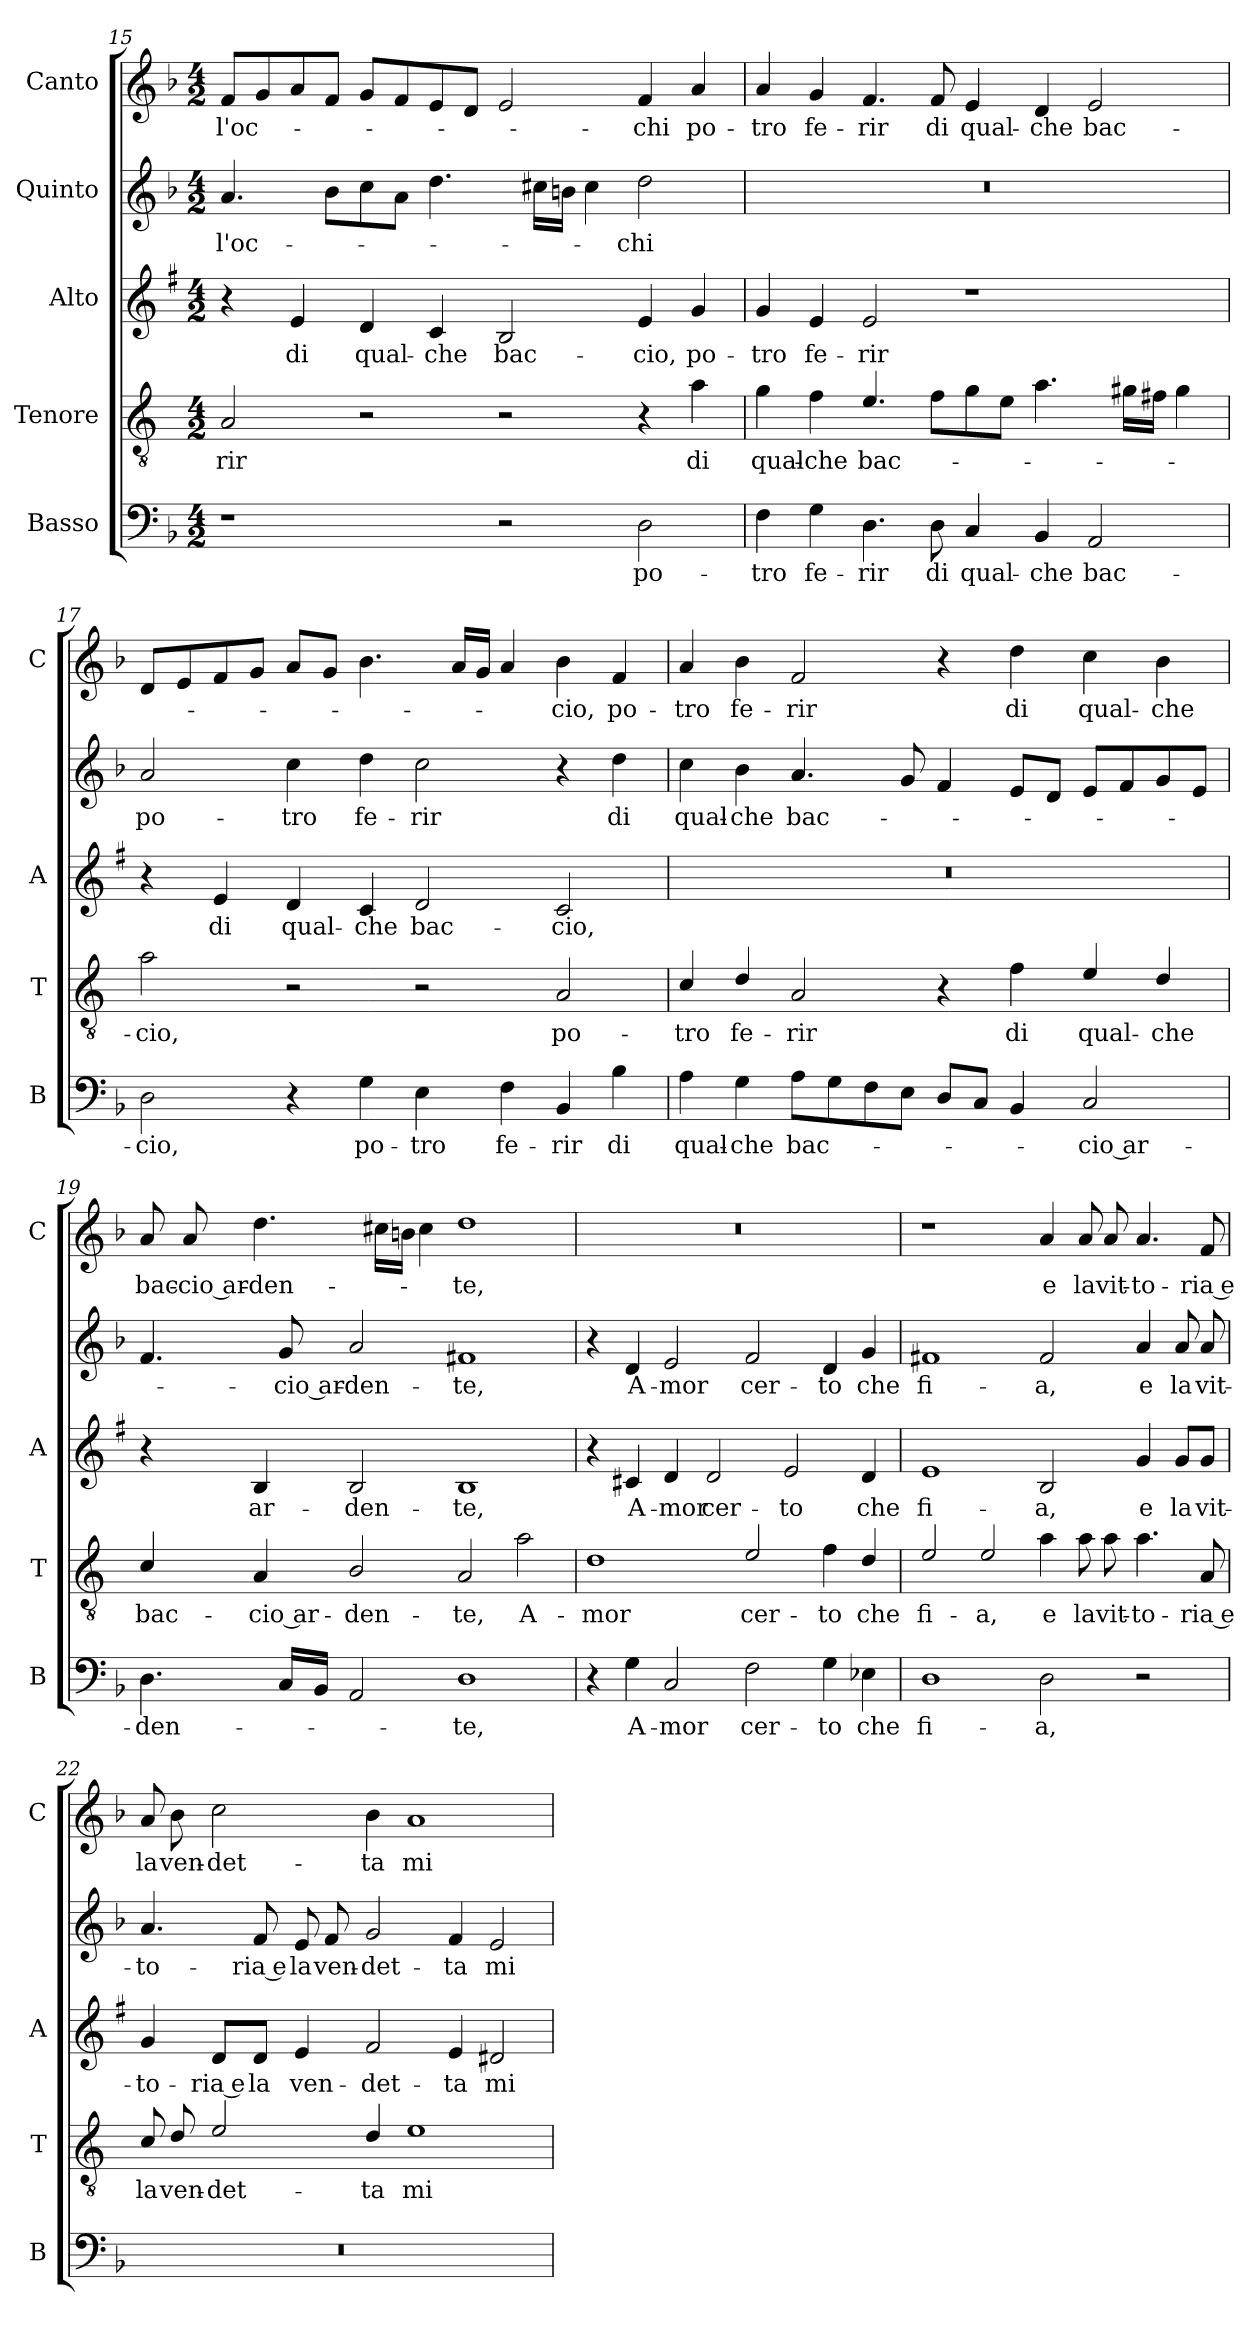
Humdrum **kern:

**kern	**text	**kern	**text	**kern	**text	**kern	**text	**kern	**text
*part5	*part5	*part4	*part4	*part3	*part3	*part2	*part2	*part1	*part1
*staff5	*staff5	*staff4	*staff4	*staff3	*staff3	*staff2	*staff2	*staff1	*staff1
*I"Basso	*	*I"Tenore	*	*I"Alto	*	*I"Quinto	*	*I"Canto	*
*I'B	*	*I'T	*	*I'A	*	*	*	*I'C	*
!!LO:LB:g=z
*clefF4	*	*clefGv2	*	*clefG2	*	*clefG2	*	*clefG2	*
*	*	*ITrd4c7	*	*ITrd1c2	*	*	*	*	*
*k[b-]	*	*k[b-]	*	*k[b-]	*	*k[b-]	*	*k[b-]	*
*F:	*	*F:	*	*F:	*	*F:	*	*F:	*
*M4/2	*	*M4/2	*	*M4/2	*	*M4/2	*	*M4/2	*
=15	=15	=15	=15	=15	=15	=15	=15	=15	=15
!	!	!	!LO:LY:b	!	!	!	!LO:LY:b	!	!LO:LY:b
1r	.	2D/	-rir	4r	.	4.a/	-l'oc-	8f/L	-l'oc-
.	.	.	.	.	.	.	.	8g/	.
!	!	!	!	!	!LO:LY:b	!	!	!	!
.	.	.	.	4d/	di	.	.	8a/	.
.	.	.	.	.	.	8b-\L	.	8f/J	.
!	!	!	!	!	!LO:LY:b	!	!	!	!
.	.	2r	.	4c/	qual-	8cc\	.	8g/L	.
.	.	.	.	.	.	8a\J	.	8f/	.
!	!	!	!	!	!LO:LY:b	!	!	!	!
.	.	.	.	4B-/	-che	4.dd\	.	8e/	.
.	.	.	.	.	.	.	.	8d/J	.
!	!	!	!	!	!LO:LY:b	!	!	!	!
2r	.	2r	.	2A/	bac-	.	.	2e/	.
.	.	.	.	.	.	16cc#X\LL	.	.	.
.	.	.	.	.	.	16bn\JJ	.	.	.
.	.	.	.	.	.	4cc#\	.	.	.
!	!LO:LY:b	!	!	!	!LO:LY:b	!	!LO:LY:b	!	!LO:LY:b
2D\	po-	4r	.	4d/	-cio,	2dd\	-chi	4f/	-chi
!	!	!	!LO:LY:b	!	!LO:LY:b	!	!	!	!LO:LY:b
.	.	4d\	di	4f/	po-	.	.	4a/	po-
=16	=16	=16	=16	=16	=16	=16	=16	=16	=16
!	!LO:LY:b	!	!LO:LY:b	!	!LO:LY:b	!	!	!	!LO:LY:b
4F\	-tro	4c\	qual-	4f/	-tro	0r	.	4a/	-tro
!	!LO:LY:b	!	!LO:LY:b	!	!LO:LY:b	!	!	!	!LO:LY:b
4G\	fe-	4B-\	-che	4d/	fe-	.	.	4g/	fe-
!	!LO:LY:b	!	!LO:LY:b	!	!LO:LY:b	!	!	!	!LO:LY:b
4.D\	-rir	4.A/	bac-	2d/	-rir	.	.	4.f/	-rir
!	!LO:LY:b	!	!	!	!	!	!	!	!LO:LY:b
8D\	di	8B-\L	.	.	.	.	.	8f/	di
!	!LO:LY:b	!	!	!	!	!	!	!	!LO:LY:b
4C/	qual-	8c\	.	1r	.	.	.	4e/	qual-
.	.	8A\J	.	.	.	.	.	.	.
!	!LO:LY:b	!	!	!	!	!	!	!	!LO:LY:b
4BB-/	-che	4.d\	.	.	.	.	.	4d/	-che
!	!LO:LY:b	!	!	!	!	!	!	!	!LO:LY:b
2AA/	bac-	.	.	.	.	.	.	2e/	bac-
.	.	16c#X\LL	.	.	.	.	.	.	.
.	.	16Bn\JJ	.	.	.	.	.	.	.
.	.	4c#\	.	.	.	.	.	.	.
!!LO:LB:g=z
=17	=17	=17	=17	=17	=17	=17	=17	=17	=17
!	!LO:LY:b	!	!LO:LY:b	!	!	!	!LO:LY:b	!	!
2D\	-cio,	2d\	-cio,	4r	.	2a/	po-	8d/L	.
.	.	.	.	.	.	.	.	8e/	.
!	!	!	!	!	!LO:LY:b	!	!	!	!
.	.	.	.	4d/	di	.	.	8f/	.
.	.	.	.	.	.	.	.	8g/J	.
!	!	!	!	!	!LO:LY:b	!	!LO:LY:b	!	!
4r	.	2r	.	4c/	qual-	4cc\	-tro	8a/L	.
.	.	.	.	.	.	.	.	8g/J	.
!	!LO:LY:b	!	!	!	!LO:LY:b	!	!LO:LY:b	!	!
4G\	po-	.	.	4B-/	-che	4dd\	fe-	4.b-\	.
!	!LO:LY:b	!	!	!	!LO:LY:b	!	!LO:LY:b	!	!
4E\	-tro	2r	.	2c/	bac-	2cc\	-rir	.	.
.	.	.	.	.	.	.	.	16a/LL	.
.	.	.	.	.	.	.	.	16g/JJ	.
!	!LO:LY:b	!	!	!	!	!	!	!	!
4F\	fe-	.	.	.	.	.	.	4a/	.
!	!LO:LY:b	!	!LO:LY:b	!	!LO:LY:b	!	!	!	!LO:LY:b
4BB-/	-rir	2D/	po-	2B-/	-cio,	4r	.	4b-\	-cio,
!	!LO:LY:b	!	!	!	!	!	!LO:LY:b	!	!LO:LY:b
4B-\	di	.	.	.	.	4dd\	di	4f/	po-
=18	=18	=18	=18	=18	=18	=18	=18	=18	=18
!	!LO:LY:b	!	!LO:LY:b	!	!	!	!LO:LY:b	!	!LO:LY:b
4A\	qual-	4F/	-tro	0r	.	4cc\	qual-	4a/	-tro
!	!LO:LY:b	!	!LO:LY:b	!	!	!	!LO:LY:b	!	!LO:LY:b
4G\	-che	4G/	fe-	.	.	4b-\	-che	4b-\	fe-
!	!LO:LY:b	!	!LO:LY:b	!	!	!	!LO:LY:b	!	!LO:LY:b
8A\L	bac-	2D/	-rir	.	.	4.a/	bac-	2f/	-rir
8G\	.	.	.	.	.	.	.	.	.
8F\	.	.	.	.	.	.	.	.	.
8E\J	.	.	.	.	.	8g/	.	.	.
8D/L	.	4r	.	.	.	4f/	.	4r	.
8C/J	.	.	.	.	.	.	.	.	.
!	!	!	!LO:LY:b	!	!	!	!	!	!LO:LY:b
4BB-/	.	4B-\	di	.	.	8e/L	.	4dd\	di
.	.	.	.	.	.	8d/J	.	.	.
!	!LO:LY:b	!	!LO:LY:b	!	!	!	!	!	!LO:LY:b
2C/	-cio ar-	4A/	qual-	.	.	8e/L	.	4cc\	qual-
.	.	.	.	.	.	8f/	.	.	.
!	!	!	!LO:LY:b	!	!	!	!	!	!LO:LY:b
.	.	4G/	-che	.	.	8g/	.	4b-\	-che
.	.	.	.	.	.	8e/J	.	.	.
!!LO:PB:g=z
=19	=19	=19	=19	=19	=19	=19	=19	=19	=19
!	!LO:LY:b	!	!LO:LY:b	!	!	!	!	!	!LO:LY:b
4.D\	-den-	4F/	bac-	4r	.	4.f/	.	8a/	bac-
!	!	!	!	!	!	!	!	!	!LO:LY:b
.	.	.	.	.	.	.	.	8a/	-cio ar-
!	!	!	!LO:LY:b	!	!LO:LY:b	!	!	!	!LO:LY:b
.	.	4D/	-cio ar-	4A/	ar-	.	.	4.dd\	-den-
!	!	!	!	!	!	!	!LO:LY:b	!	!
16C/LL	.	.	.	.	.	8g/	-cio ar-	.	.
16BB-/JJ	.	.	.	.	.	.	.	.	.
!	!	!	!LO:LY:b	!	!LO:LY:b	!	!LO:LY:b	!	!
2AA/	.	2E/	-den-	2A/	-den-	2a/	-den-	.	.
.	.	.	.	.	.	.	.	16cc#X\LL	.
.	.	.	.	.	.	.	.	16bn\JJ	.
.	.	.	.	.	.	.	.	4cc#\	.
!	!LO:LY:b	!	!LO:LY:b	!	!LO:LY:b	!	!LO:LY:b	!	!LO:LY:b
1D	-te,	2D/	-te,	1A	-te,	1f#X	-te,	1dd	-te,
!	!	!	!LO:LY:b	!	!	!	!	!	!
.	.	2d\	A-	.	.	.	.	.	.
=20	=20	=20	=20	=20	=20	=20	=20	=20	=20
!	!	!	!LO:LY:b	!	!	!	!	!	!
4r	.	1G	-mor	4r	.	4r	.	0r	.
!	!LO:LY:b	!	!	!	!LO:LY:b	!	!LO:LY:b	!	!
4G\	A-	.	.	4Bn/	A-	4d/	A-	.	.
!	!LO:LY:b	!	!	!	!LO:LY:b	!	!LO:LY:b	!	!
2C/	-mor	.	.	4c/	-mor	2e/	-mor	.	.
!	!	!	!	!	!LO:LY:b	!	!	!	!
.	.	.	.	2c/	cer-	.	.	.	.
!	!LO:LY:b	!	!LO:LY:b	!	!	!	!LO:LY:b	!	!
2F\	cer-	2A/	cer-	.	.	2f/	cer-	.	.
!	!	!	!	!	!LO:LY:b	!	!	!	!
.	.	.	.	2d/	-to	.	.	.	.
!	!LO:LY:b	!	!LO:LY:b	!	!	!	!LO:LY:b	!	!
4G\	-to	4B-\	-to	.	.	4d/	-to	.	.
!	!LO:LY:b	!	!LO:LY:b	!	!LO:LY:b	!	!LO:LY:b	!	!
4E-X\	che	4G/	che	4c/	che	4g/	che	.	.
=21	=21	=21	=21	=21	=21	=21	=21	=21	=21
!	!LO:LY:b	!	!LO:LY:b	!	!LO:LY:b	!	!LO:LY:b	!	!
1D	fi-	2A/	fi-	1d	fi-	1f#X	fi-	1r	.
!	!	!	!LO:LY:b	!	!	!	!	!	!
.	.	2A/	-a,	.	.	.	.	.	.
!	!LO:LY:b	!	!LO:LY:b	!	!LO:LY:b	!	!LO:LY:b	!	!LO:LY:b
2D\	-a,	4d\	e	2A/	-a,	2f#/	-a,	4a/	e
!	!	!	!LO:LY:b	!	!	!	!	!	!LO:LY:b
.	.	8d\	la	.	.	.	.	8a/	la
!	!	!	!LO:LY:b	!	!	!	!	!	!LO:LY:b
.	.	8d\	vit-	.	.	.	.	8a/	vit-
!	!	!	!LO:LY:b	!	!LO:LY:b	!	!LO:LY:b	!	!LO:LY:b
2r	.	4.d\	-to-	4f/	e	4a/	e	4.a/	-to-
!	!	!	!	!	!LO:LY:b	!	!LO:LY:b	!	!
.	.	.	.	8f/L	la	8a/	la	.	.
!	!	!	!LO:LY:b	!	!LO:LY:b	!	!LO:LY:b	!	!LO:LY:b
.	.	8D/	-ria e	8f/J	vit-	8a/	vit-	8f/	-ria e
!!LO:LB:g=z
=22	=22	=22	=22	=22	=22	=22	=22	=22	=22
!	!	!	!LO:LY:b	!	!LO:LY:b	!	!LO:LY:b	!	!LO:LY:b
0r	.	8F/	la	4f/	-to-	4.a/	-to-	8a/	la
!	!	!	!LO:LY:b	!	!	!	!	!	!LO:LY:b
.	.	8G/	ven-	.	.	.	.	8b-\	ven-
!	!	!	!LO:LY:b	!	!LO:LY:b	!	!	!	!LO:LY:b
.	.	2A/	-det-	8c/L	-ria e	.	.	2cc\	-det-
!	!	!	!	!	!LO:LY:b	!	!LO:LY:b	!	!
.	.	.	.	8c/J	la	8f/	-ria e	.	.
!	!	!	!	!	!LO:LY:b	!	!LO:LY:b	!	!
.	.	.	.	4d/	ven-	8e/	la	.	.
!	!	!	!	!	!	!	!LO:LY:b	!	!
.	.	.	.	.	.	8f/	ven-	.	.
!	!	!	!LO:LY:b	!	!LO:LY:b	!	!LO:LY:b	!	!LO:LY:b
.	.	4G/	-ta	2e/	-det-	2g/	-det-	4b-\	-ta
!	!	!	!LO:LY:b	!	!	!	!	!	!LO:LY:b
.	.	1A	mi-	.	.	.	.	1a	mi-
!	!	!	!	!	!LO:LY:b	!	!LO:LY:b	!	!
.	.	.	.	4d/	-ta	4f/	-ta	.	.
!	!	!	!	!	!LO:LY:b	!	!LO:LY:b	!	!
.	.	.	.	2c#X/	mi-	2e/	mi-	.	.
=	=	=	=	=	=	=	=	=	=
*-	*-	*-	*-	*-	*-	*-	*-	*-	*-
